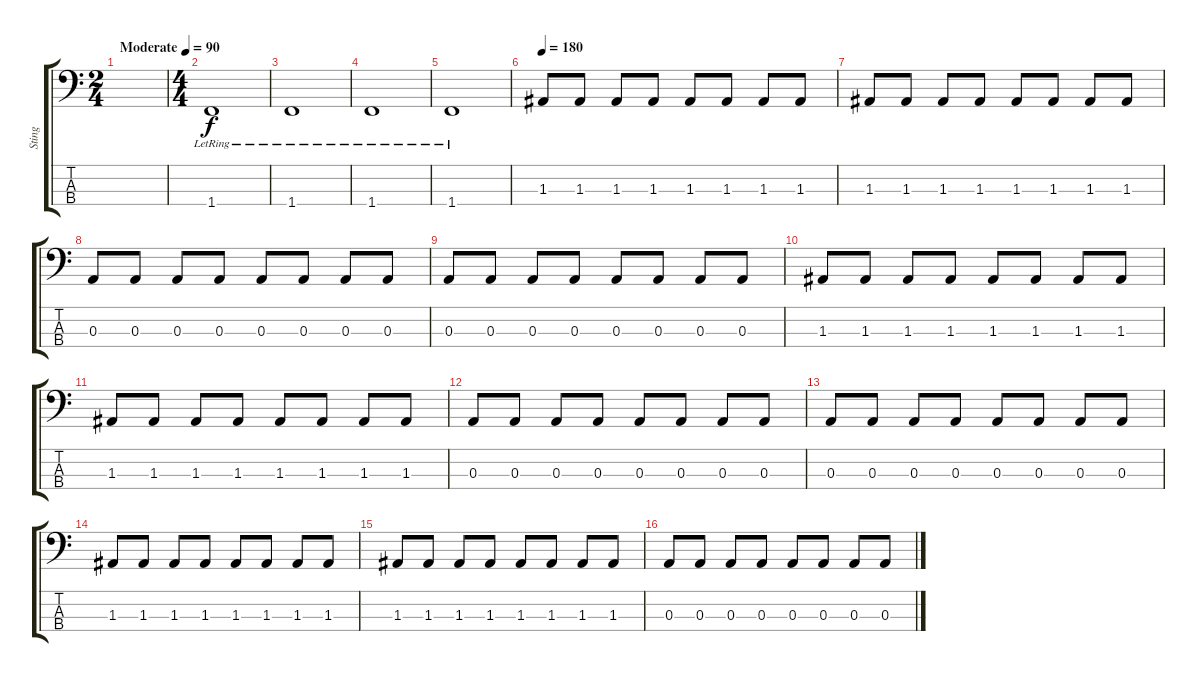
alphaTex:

\track ("Sting" "Sting") {instrument electricbasspick}
\staff {score tabs}
\tuning (G2 D2 A1 E1) {hide}
\ts (2 4)
\tempo (90 "Moderate")
\clef f4
\ks c
|
\ts (4 4)
1.4{lr}.1 |
1.4{lr}.1 |
1.4{lr}.1 |
1.4{lr}.1 |
\tempo 180
1.3.8 1.3.8 1.3.8 1.3.8 1.3.8 1.3.8 1.3.8 1.3.8 |
1.3.8 1.3.8 1.3.8 1.3.8 1.3.8 1.3.8 1.3.8 1.3.8 |
0.3.8 0.3.8 0.3.8 0.3.8 0.3.8 0.3.8 0.3.8 0.3.8 |
0.3.8 0.3.8 0.3.8 0.3.8 0.3.8 0.3.8 0.3.8 0.3.8 |
1.3.8 1.3.8 1.3.8 1.3.8 1.3.8 1.3.8 1.3.8 1.3.8 |
1.3.8 1.3.8 1.3.8 1.3.8 1.3.8 1.3.8 1.3.8 1.3.8 |
0.3.8 0.3.8 0.3.8 0.3.8 0.3.8 0.3.8 0.3.8 0.3.8 |
0.3.8 0.3.8 0.3.8 0.3.8 0.3.8 0.3.8 0.3.8 0.3.8 |
1.3.8 1.3.8 1.3.8 1.3.8 1.3.8 1.3.8 1.3.8 1.3.8 |
1.3.8 1.3.8 1.3.8 1.3.8 1.3.8 1.3.8 1.3.8 1.3.8 |
0.3.8 0.3.8 0.3.8 0.3.8 0.3.8 0.3.8 0.3.8 0.3.8
